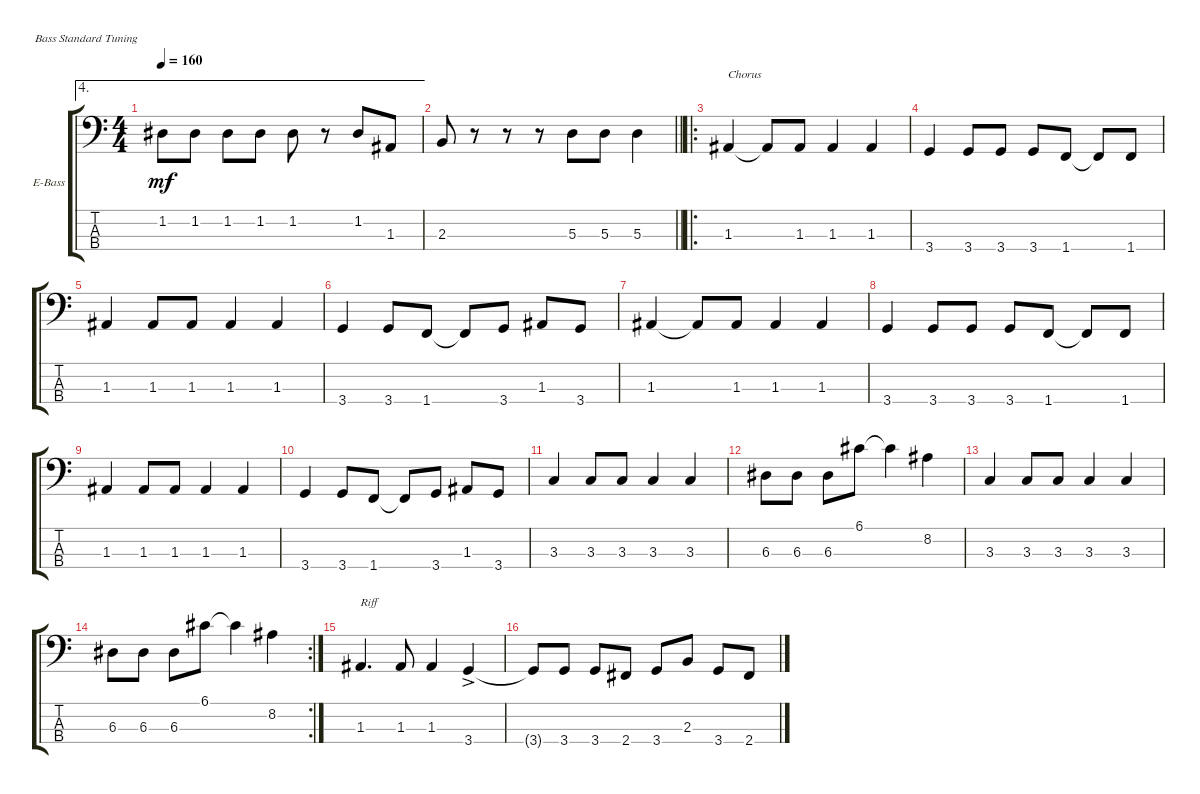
\defaultSystemsLayout 4
\bracketExtendMode groupsimilarinstruments
\firstSystemTrackNameOrientation horizontal
\otherSystemsTrackNameOrientation horizontal
\track ("Electric Bass" "E-Bass") {instrument electricbassfinger}
\staff {score tabs}
\tuning (G2 D2 A1 E1)
\ae 4
\ts (4 4)
\tempo 160
\clef f4
\ks c
1.2.8{dy mf} 1.2.8 1.2.8 1.2.8 1.2.8 r.8 1.2.8 1.3.8 |
\barLineRight lightlight
2.3.8 r.8 r.8 r.8 5.3.8 5.3.8 5.3.4 |
\ro
1.3.4{txt "Chorus"} 1.3{t}.8 1.3.8 1.3.4 1.3.4 |
3.4.4 3.4.8 3.4.8 3.4.8 1.4.8 1.4{t}.8 1.4.8 |
1.3.4 1.3.8 1.3.8 1.3.4 1.3.4 |
3.4.4 3.4.8 1.4.8 1.4{t}.8 3.4.8 1.3.8 3.4.8 |
1.3.4 1.3{t}.8 1.3.8 1.3.4 1.3.4 |
3.4.4 3.4.8 3.4.8 3.4.8 1.4.8 1.4{t}.8 1.4.8 |
1.3.4 1.3.8 1.3.8 1.3.4 1.3.4 |
3.4.4 3.4.8 1.4.8 1.4{t}.8 3.4.8 1.3.8 3.4.8 |
3.3.4 3.3.8 3.3.8 3.3.4 3.3.4 |
6.3.8 6.3.8 6.3.8 6.1.8 6.1{t}.4 8.2.4 |
3.3.4 3.3.8 3.3.8 3.3.4 3.3.4 |
\rc 2
6.3.8 6.3.8 6.3.8 6.1.8 6.1{t}.4 8.2.4 |
1.3.4{d txt "Riff"} 1.3.8 1.3.4 3.4{ac}.4 |
3.4{t}.8 3.4.8 3.4.8 2.4.8 3.4.8 2.3.8 3.4.8 2.4.8
